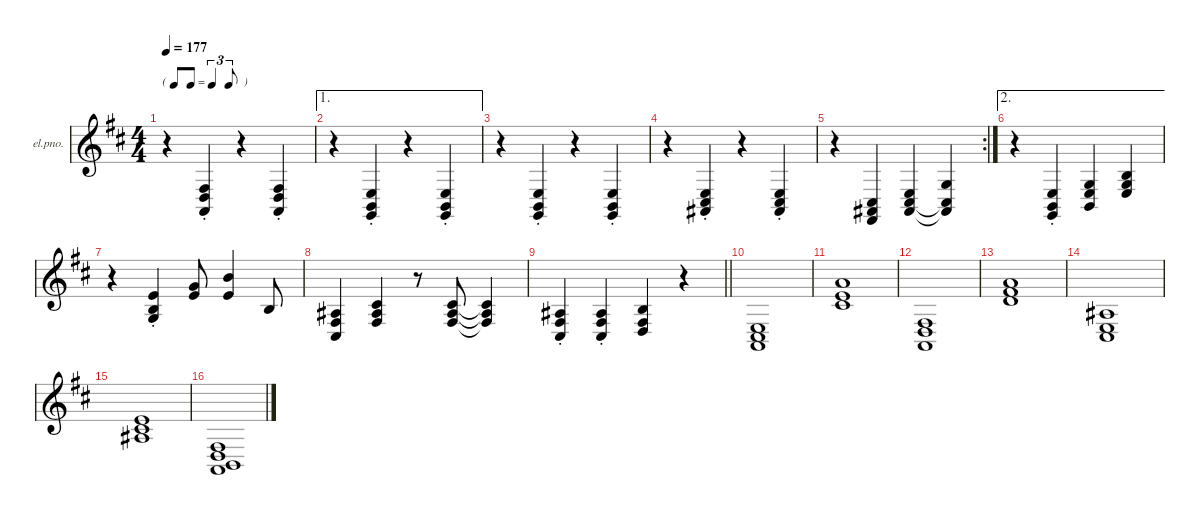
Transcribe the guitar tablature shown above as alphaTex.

\hideDynamics
\bracketExtendMode nobrackets
\firstSystemTrackNameOrientation horizontal
\track ("Kb. Sop" "el.pno.") {instrument electricgrandpiano}
\staff {score}
\tuning (E4 B3 G3 D3 A2 E2 B1)
\ts (4 4)
\tf triplet8th
\tempo 177
\clef g2
\ks bminor
r.4{dy f} (4.4{st acc #} 5.5{st acc forcenatural} 5.6{st acc forcenatural}).4 r.4 (4.4{st acc #} 5.5{st acc forcenatural} 5.6{st acc forcenatural}).4 |
\ae 1
r.4 (2.4{st acc forcenatural} 2.5{st acc forcenatural} 3.6{st acc forcenatural}).4 r.4 (2.4{st acc forcenatural} 2.5{st acc forcenatural} 3.6{st acc forcenatural}).4 |
r.4 (2.4{st acc forcenatural} 2.5{st acc forcenatural} 3.6{st acc forcenatural}).4 r.4 (2.4{st acc forcenatural} 2.5{st acc forcenatural} 3.6{st acc forcenatural}).4 |
r.4 (2.4{st acc forcenatural} 1.5{st acc #} 9.6{st acc #}).4 r.4 (2.4{st acc forcenatural} 1.5{st acc #} 9.6{st acc #}).4 |
\rc 2
r.4 (1.5{acc #} 2.6{acc #} 14.7{acc #}).4 (2.4{acc forcenatural} 1.5{acc #} 9.6{acc #}).4 (0.3{acc forcenatural} 1.5{t acc #} 9.6{t acc #}).4 |
\ae 2
r.4 (2.4{st acc forcenatural} 2.5{st acc forcenatural} 3.6{st acc forcenatural}).4 (0.3{acc forcenatural} 2.4{acc forcenatural} 2.5{acc forcenatural}).4 (0.2{acc forcenatural} 0.3{acc forcenatural} 2.4{acc forcenatural}).4 |
r.4 (0.1{st acc forcenatural} 0.2{st acc forcenatural} 0.3{st acc forcenatural}).4 (0.1{acc forcenatural} 8.2{acc forcenatural}).8 (0.1{acc forcenatural} 12.2{acc forcenatural}).4 0.2{acc forcenatural}.8 |
(3.3{acc #} 4.4{acc #} 4.5{acc #}).4 (2.2{acc #} 3.3{acc #} 4.4{acc #}).4 r.8 (2.2{acc #} 3.3{acc #} 4.4{acc #}).8 (2.2{t acc #} 3.3{t acc #} 4.4{t acc #}).4 |
\barLineRight lightlight
(3.3{st acc #} 4.4{st acc #} 4.5{st acc #}).4 (3.3{st acc #} 4.4{st acc #} 4.5{st acc #}).4 (0.2{acc forcenatural} 0.4{acc forcenatural} 9.5{acc #}).4 r.4 |
(2.4{acc forcenatural} 4.5{acc #} 5.6{acc forcenatural}).1 |
(0.1{acc forcenatural} 2.2{acc #} 14.3{acc forcenatural}).1{bd 240} |
(0.4{acc forcenatural} 0.5{acc forcenatural} 14.6{acc #}).1 |
(2.1{acc #} 3.2{acc forcenatural} 14.3{acc forcenatural}).1{bd 240} |
(3.3{acc #} 2.4{acc forcenatural} 4.5{acc #}).1 |
(0.1{acc forcenatural} 2.2{acc #} 3.3{acc #}).1{bd 240} |
(4.4{acc #} 5.5{acc forcenatural} 7.6{acc forcenatural} 10.7{acc forcenatural}).1
